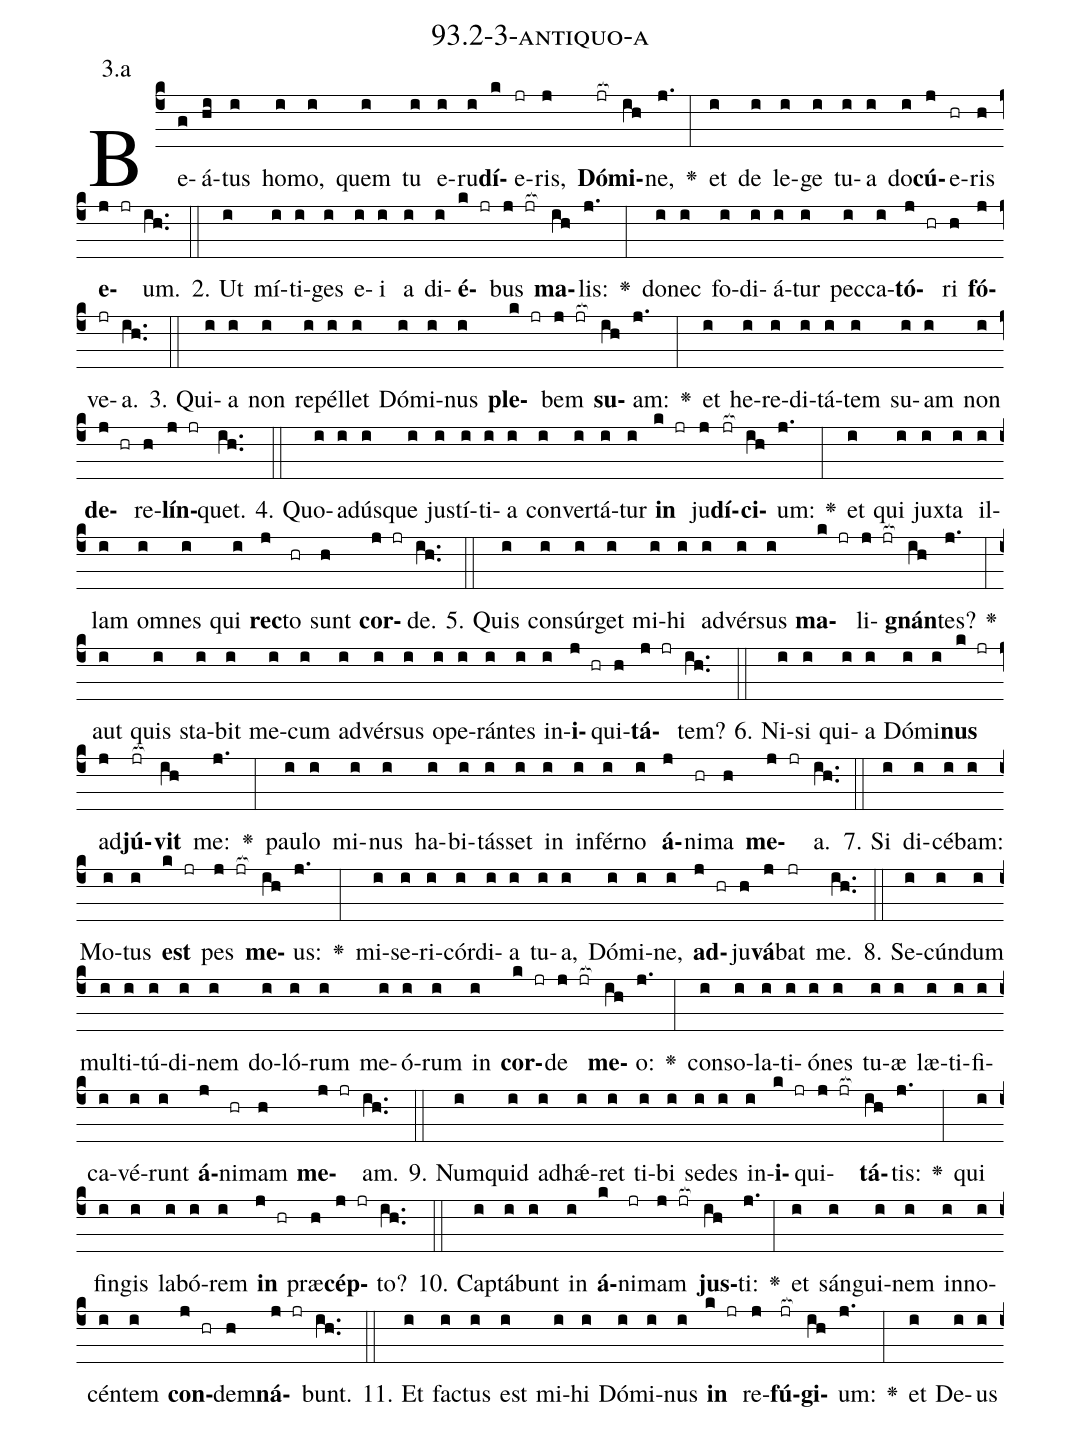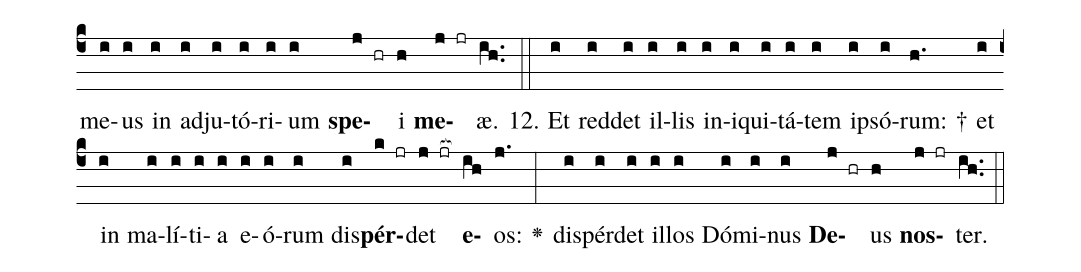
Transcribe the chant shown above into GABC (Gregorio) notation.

name: 93.2-3-antiquo-a;
annotation: 3.a;
%%
(c4)Be(g)á(hi)tus(i) ho(i)mo,(i) quem(i) tu(i) e(i)ru(i)<b>dí</b>(k)e(jr)ris,(j) <b>Dó</b>(jr[ocb:1{])<b>mi</b>(ih[ocb:0}])ne,(j.) <v>\greheightstar</v>(:) et(i) de(i) le(i)ge(i) tu(i)a(i) do(i)<b>cú</b>(j)e(hr)ris(h) <b>e</b>(j jr)um.(ih..) (::)
2. Ut(i) mí(i)ti(i)ges(i) e(i)i(i) a(i) di(i)<b>é</b>(k jr)bus(j jr[ocb:1{]) <b>ma</b>(ih[ocb:0}])lis:(j.) <v>\greheightstar</v>(:) do(i)nec(i) fo(i)di(i)á(i)tur(i) pec(i)ca(i)<b>tó</b>(j hr)ri(h) <b>fó</b>(j)ve(jr)a.(ih..) (::)
3. Qui(i)a(i) non(i) re(i)pél(i)let(i) Dó(i)mi(i)nus(i) <b>ple</b>(k jr)bem(j jr[ocb:1{]) <b>su</b>(ih[ocb:0}])am:(j.) <v>\greheightstar</v>(:) et(i) he(i)re(i)di(i)tá(i)tem(i) su(i)am(i) non(i) <b>de</b>(j hr)re(h)<b>lín</b>(j jr)quet.(ih..) (::)
4. Quo(i)ad(i)ús(i)que(i) jus(i)tí(i)ti(i)a(i) con(i)ver(i)tá(i)tur(i) <b>in</b>(k jr) ju(j)<b>dí</b>(jr[ocb:1{])<b>ci</b>(ih[ocb:0}])um:(j.) <v>\greheightstar</v>(:) et(i) qui(i) jux(i)ta(i) il(i)lam(i) om(i)nes(i) qui(i) <b>rec</b>(j)to(hr) sunt(h) <b>cor</b>(j jr)de.(ih..) (::)
5. Quis(i) con(i)súr(i)get(i) mi(i)hi(i) ad(i)vér(i)sus(i) <b>ma</b>(k jr)li(j jr[ocb:1{])<b>gnán</b>(ih[ocb:0}])tes?(j.) <v>\greheightstar</v>(:) aut(i) quis(i) sta(i)bit(i) me(i)cum(i) ad(i)vér(i)sus(i) o(i)pe(i)rán(i)tes(i) in(i)<b>i</b>(j hr)qui(h)<b>tá</b>(j jr)tem?(ih..) (::)
6. Ni(i)si(i) qui(i)a(i) Dó(i)mi(i)<b>nus</b>(k jr) ad(j)<b>jú</b>(jr[ocb:1{])<b>vit</b>(ih[ocb:0}]) me:(j.) <v>\greheightstar</v>(:) pau(i)lo(i) mi(i)nus(i) ha(i)bi(i)tás(i)set(i) in(i) in(i)fér(i)no(i) <b>á</b>(j)ni(hr)ma(h) <b>me</b>(j jr)a.(ih..) (::)
7. Si(i) di(i)cé(i)bam:(i) Mo(i)tus(i) <b>est</b>(k jr) pes(j jr[ocb:1{]) <b>me</b>(ih[ocb:0}])us:(j.) <v>\greheightstar</v>(:) mi(i)se(i)ri(i)cór(i)di(i)a(i) tu(i)a,(i) Dó(i)mi(i)ne,(i) <b>ad</b>(j hr)ju(h)<b>vá</b>(j)bat(jr) me.(ih..) (::)
8. Se(i)cún(i)dum(i) mul(i)ti(i)tú(i)di(i)nem(i) do(i)ló(i)rum(i) me(i)ó(i)rum(i) in(i) <b>cor</b>(k jr)de(j jr[ocb:1{]) <b>me</b>(ih[ocb:0}])o:(j.) <v>\greheightstar</v>(:) con(i)so(i)la(i)ti(i)ó(i)nes(i) tu(i)æ(i) læ(i)ti(i)fi(i)ca(i)vé(i)runt(i) <b>á</b>(j)ni(hr)mam(h) <b>me</b>(j jr)am.(ih..) (::)
9. Num(i)quid(i) ad(i)hǽ(i)ret(i) ti(i)bi(i) se(i)des(i) in(i)<b>i</b>(k jr)qui(j jr[ocb:1{])<b>tá</b>(ih[ocb:0}])tis:(j.) <v>\greheightstar</v>(:) qui(i) fin(i)gis(i) la(i)bó(i)rem(i) <b>in</b>(j hr) præ(h)<b>cép</b>(j jr)to?(ih..) (::)
10. Cap(i)tá(i)bunt(i) in(i) <b>á</b>(k)ni(jr)mam(j jr[ocb:1{]) <b>jus</b>(ih[ocb:0}])ti:(j.) <v>\greheightstar</v>(:) et(i) sán(i)gui(i)nem(i) in(i)no(i)cén(i)tem(i) <b>con</b>(j hr)dem(h)<b>ná</b>(j jr)bunt.(ih..) (::)
11. Et(i) fac(i)tus(i) est(i) mi(i)hi(i) Dó(i)mi(i)nus(i) <b>in</b>(k jr) re(j)<b>fú</b>(jr[ocb:1{])<b>gi</b>(ih[ocb:0}])um:(j.) <v>\greheightstar</v>(:) et(i) De(i)us(i) me(i)us(i) in(i) ad(i)ju(i)tó(i)ri(i)um(i) <b>spe</b>(j hr)i(h) <b>me</b>(j jr)æ.(ih..) (::)
12. Et(i) red(i)det(i) il(i)lis(i) in(i)i(i)qui(i)tá(i)tem(i) ip(i)só(i)rum: †(h.) et(i) in(i) ma(i)lí(i)ti(i)a(i) e(i)ó(i)rum(i) dis(i)<b>pér</b>(k jr)det(j jr[ocb:1{]) <b>e</b>(ih[ocb:0}])os:(j.) <v>\greheightstar</v>(:) dis(i)pér(i)det(i) il(i)los(i) Dó(i)mi(i)nus(i) <b>De</b>(j hr)us(h) <b>nos</b>(j jr)ter.(ih..) (::)
